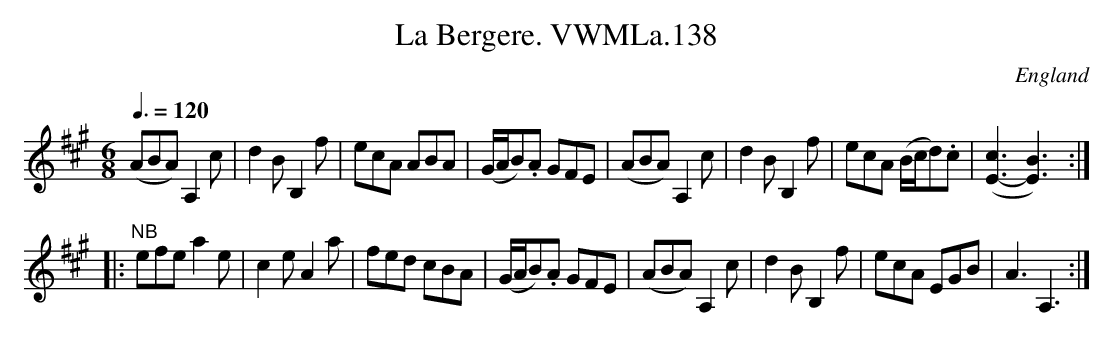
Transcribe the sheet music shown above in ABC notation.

X:1
T:La Bergere. VWMLa.138
O:England
M:6/8
L:1/8
Q:3/8=120
K:A major
(ABA) A,2c|d2B B,2f|ecA ABA|(G/A/B).A GFE|\
(ABA) A,2c|d2B B,2f|ecA (B/c/d).c|([E3-c3][E3B3]):|
|:"^NB"efe a2e|c2e A2a|fed cBA|(G/A/B).A GFE|\
(ABA) A,2c|d2B B,2f|ecA EGB|A3 A,3:|
